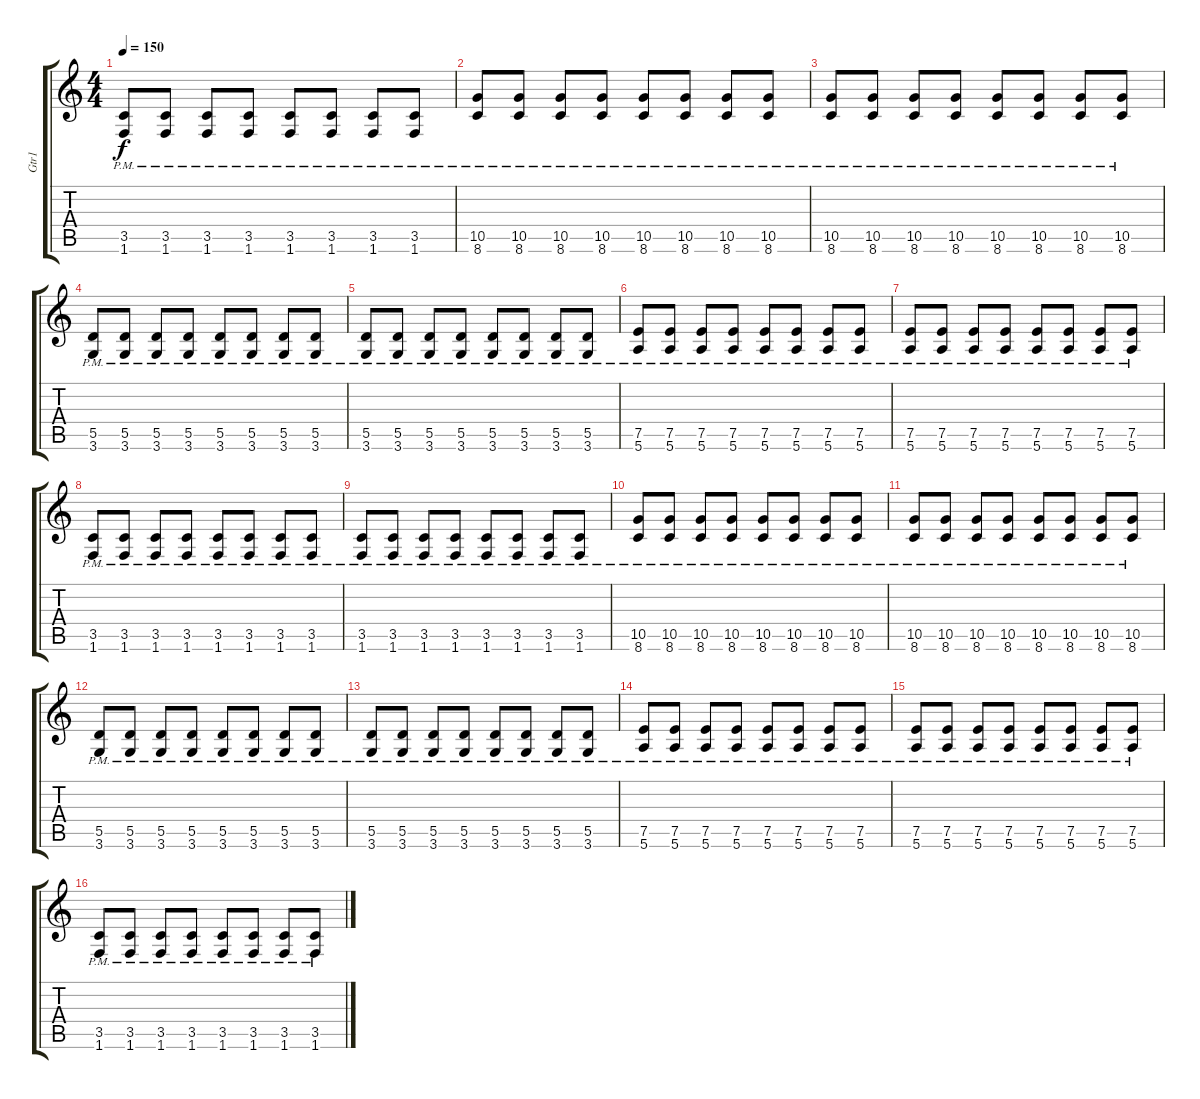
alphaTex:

\track ("Gtr1" "Gtr1") {instrument overdrivenguitar}
\staff {score tabs}
\tuning (E4 B3 G3 D3 A2 E2) {hide}
\ts (4 4)
\tempo 150
\clef g2
\ks c
(3.5{pm} 1.6{pm}).8{dy f} (3.5{pm} 1.6{pm}).8 (3.5{pm} 1.6{pm}).8 (3.5{pm} 1.6{pm}).8 (3.5{pm} 1.6{pm}).8 (3.5{pm} 1.6{pm}).8 (3.5{pm} 1.6{pm}).8 (3.5{pm} 1.6{pm}).8 |
(10.5{pm} 8.6{pm}).8 (10.5{pm} 8.6{pm}).8 (10.5{pm} 8.6{pm}).8 (10.5{pm} 8.6{pm}).8 (10.5{pm} 8.6{pm}).8 (10.5{pm} 8.6{pm}).8 (10.5{pm} 8.6{pm}).8 (10.5{pm} 8.6{pm}).8 |
(10.5{pm} 8.6{pm}).8 (10.5{pm} 8.6{pm}).8 (10.5{pm} 8.6{pm}).8 (10.5{pm} 8.6{pm}).8 (10.5{pm} 8.6{pm}).8 (10.5{pm} 8.6{pm}).8 (10.5{pm} 8.6{pm}).8 (10.5{pm} 8.6{pm}).8 |
(5.5{pm} 3.6{pm}).8 (5.5{pm} 3.6{pm}).8 (5.5{pm} 3.6{pm}).8 (5.5{pm} 3.6{pm}).8 (5.5{pm} 3.6{pm}).8 (5.5{pm} 3.6{pm}).8 (5.5{pm} 3.6{pm}).8 (5.5{pm} 3.6{pm}).8 |
(5.5{pm} 3.6{pm}).8 (5.5{pm} 3.6{pm}).8 (5.5{pm} 3.6{pm}).8 (5.5{pm} 3.6{pm}).8 (5.5{pm} 3.6{pm}).8 (5.5{pm} 3.6{pm}).8 (5.5{pm} 3.6{pm}).8 (5.5{pm} 3.6{pm}).8 |
(7.5{pm} 5.6{pm}).8 (7.5{pm} 5.6{pm}).8 (7.5{pm} 5.6{pm}).8 (7.5{pm} 5.6{pm}).8 (7.5{pm} 5.6{pm}).8 (7.5{pm} 5.6{pm}).8 (7.5{pm} 5.6{pm}).8 (7.5{pm} 5.6{pm}).8 |
(7.5{pm} 5.6{pm}).8 (7.5{pm} 5.6{pm}).8 (7.5{pm} 5.6{pm}).8 (7.5{pm} 5.6{pm}).8 (7.5{pm} 5.6{pm}).8 (7.5{pm} 5.6{pm}).8 (7.5{pm} 5.6{pm}).8 (7.5{pm} 5.6{pm}).8 |
(3.5{pm} 1.6{pm}).8 (3.5{pm} 1.6{pm}).8 (3.5{pm} 1.6{pm}).8 (3.5{pm} 1.6{pm}).8 (3.5{pm} 1.6{pm}).8 (3.5{pm} 1.6{pm}).8 (3.5{pm} 1.6{pm}).8 (3.5{pm} 1.6{pm}).8 |
(3.5{pm} 1.6{pm}).8 (3.5{pm} 1.6{pm}).8 (3.5{pm} 1.6{pm}).8 (3.5{pm} 1.6{pm}).8 (3.5{pm} 1.6{pm}).8 (3.5{pm} 1.6{pm}).8 (3.5{pm} 1.6{pm}).8 (3.5{pm} 1.6{pm}).8 |
(10.5{pm} 8.6{pm}).8 (10.5{pm} 8.6{pm}).8 (10.5{pm} 8.6{pm}).8 (10.5{pm} 8.6{pm}).8 (10.5{pm} 8.6{pm}).8 (10.5{pm} 8.6{pm}).8 (10.5{pm} 8.6{pm}).8 (10.5{pm} 8.6{pm}).8 |
(10.5{pm} 8.6{pm}).8 (10.5{pm} 8.6{pm}).8 (10.5{pm} 8.6{pm}).8 (10.5{pm} 8.6{pm}).8 (10.5{pm} 8.6{pm}).8 (10.5{pm} 8.6{pm}).8 (10.5{pm} 8.6{pm}).8 (10.5{pm} 8.6{pm}).8 |
(5.5{pm} 3.6{pm}).8 (5.5{pm} 3.6{pm}).8 (5.5{pm} 3.6{pm}).8 (5.5{pm} 3.6{pm}).8 (5.5{pm} 3.6{pm}).8 (5.5{pm} 3.6{pm}).8 (5.5{pm} 3.6{pm}).8 (5.5{pm} 3.6{pm}).8 |
(5.5{pm} 3.6{pm}).8 (5.5{pm} 3.6{pm}).8 (5.5{pm} 3.6{pm}).8 (5.5{pm} 3.6{pm}).8 (5.5{pm} 3.6{pm}).8 (5.5{pm} 3.6{pm}).8 (5.5{pm} 3.6{pm}).8 (5.5{pm} 3.6{pm}).8 |
(7.5{pm} 5.6{pm}).8 (7.5{pm} 5.6{pm}).8 (7.5{pm} 5.6{pm}).8 (7.5{pm} 5.6{pm}).8 (7.5{pm} 5.6{pm}).8 (7.5{pm} 5.6{pm}).8 (7.5{pm} 5.6{pm}).8 (7.5{pm} 5.6{pm}).8 |
(7.5{pm} 5.6{pm}).8 (7.5{pm} 5.6{pm}).8 (7.5{pm} 5.6{pm}).8 (7.5{pm} 5.6{pm}).8 (7.5{pm} 5.6{pm}).8 (7.5{pm} 5.6{pm}).8 (7.5{pm} 5.6{pm}).8 (7.5{pm} 5.6{pm}).8 |
(3.5{pm} 1.6{pm}).8 (3.5{pm} 1.6{pm}).8 (3.5{pm} 1.6{pm}).8 (3.5{pm} 1.6{pm}).8 (3.5{pm} 1.6{pm}).8 (3.5{pm} 1.6{pm}).8 (3.5{pm} 1.6{pm}).8 (3.5{pm} 1.6{pm}).8
